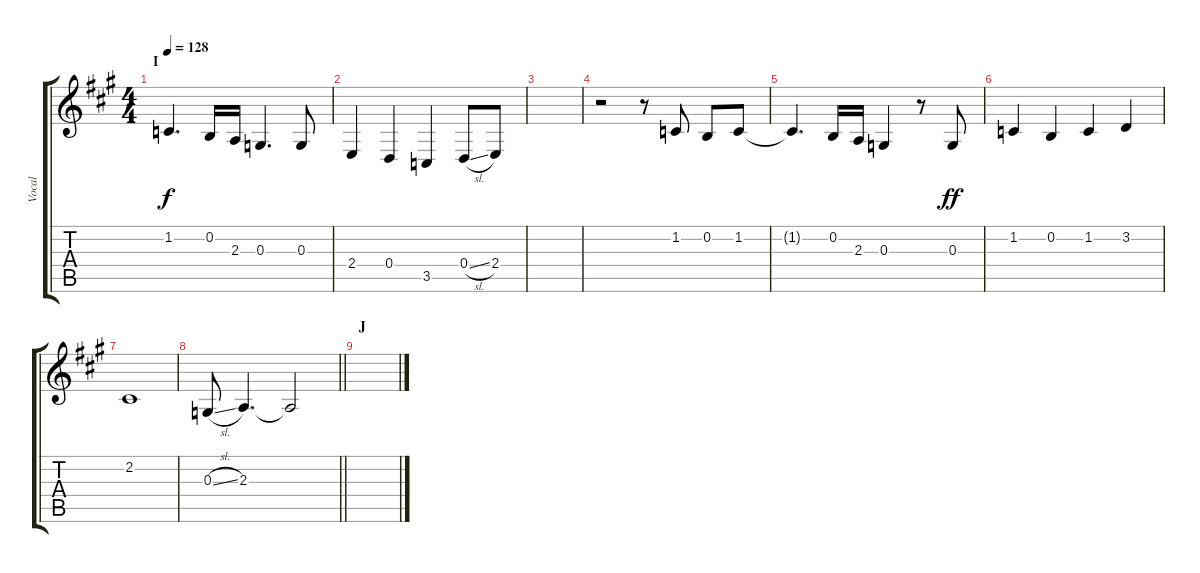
\track ("Vocal" "Vocal") {instrument tenorsax}
\staff {score tabs}
\tuning (E4 B3 G3 D3 A2 E2) {hide}
\ts (4 4)
\section ("" "I")
\tempo 128
\clef g2
\ks a
1.2.4{d dy f} 0.2.16 2.3.16 0.3.4{d} 0.3.8 |
2.4.4 0.4.4 3.5.4 0.4{sl}.8 2.4.8 |
|
r.2 r.8 1.2.8 0.2.8 1.2.8 |
1.2{t}.4{d} 0.2.16 2.3.16 0.3.4 r.8 0.3.8{dy ff} |
1.2.4 0.2.4 1.2.4 3.2.4 |
2.2.1 |
\barLineRight lightlight
0.3{sl}.8 2.3.4{d} 2.3{t}.2 |
\section ("" "J")
